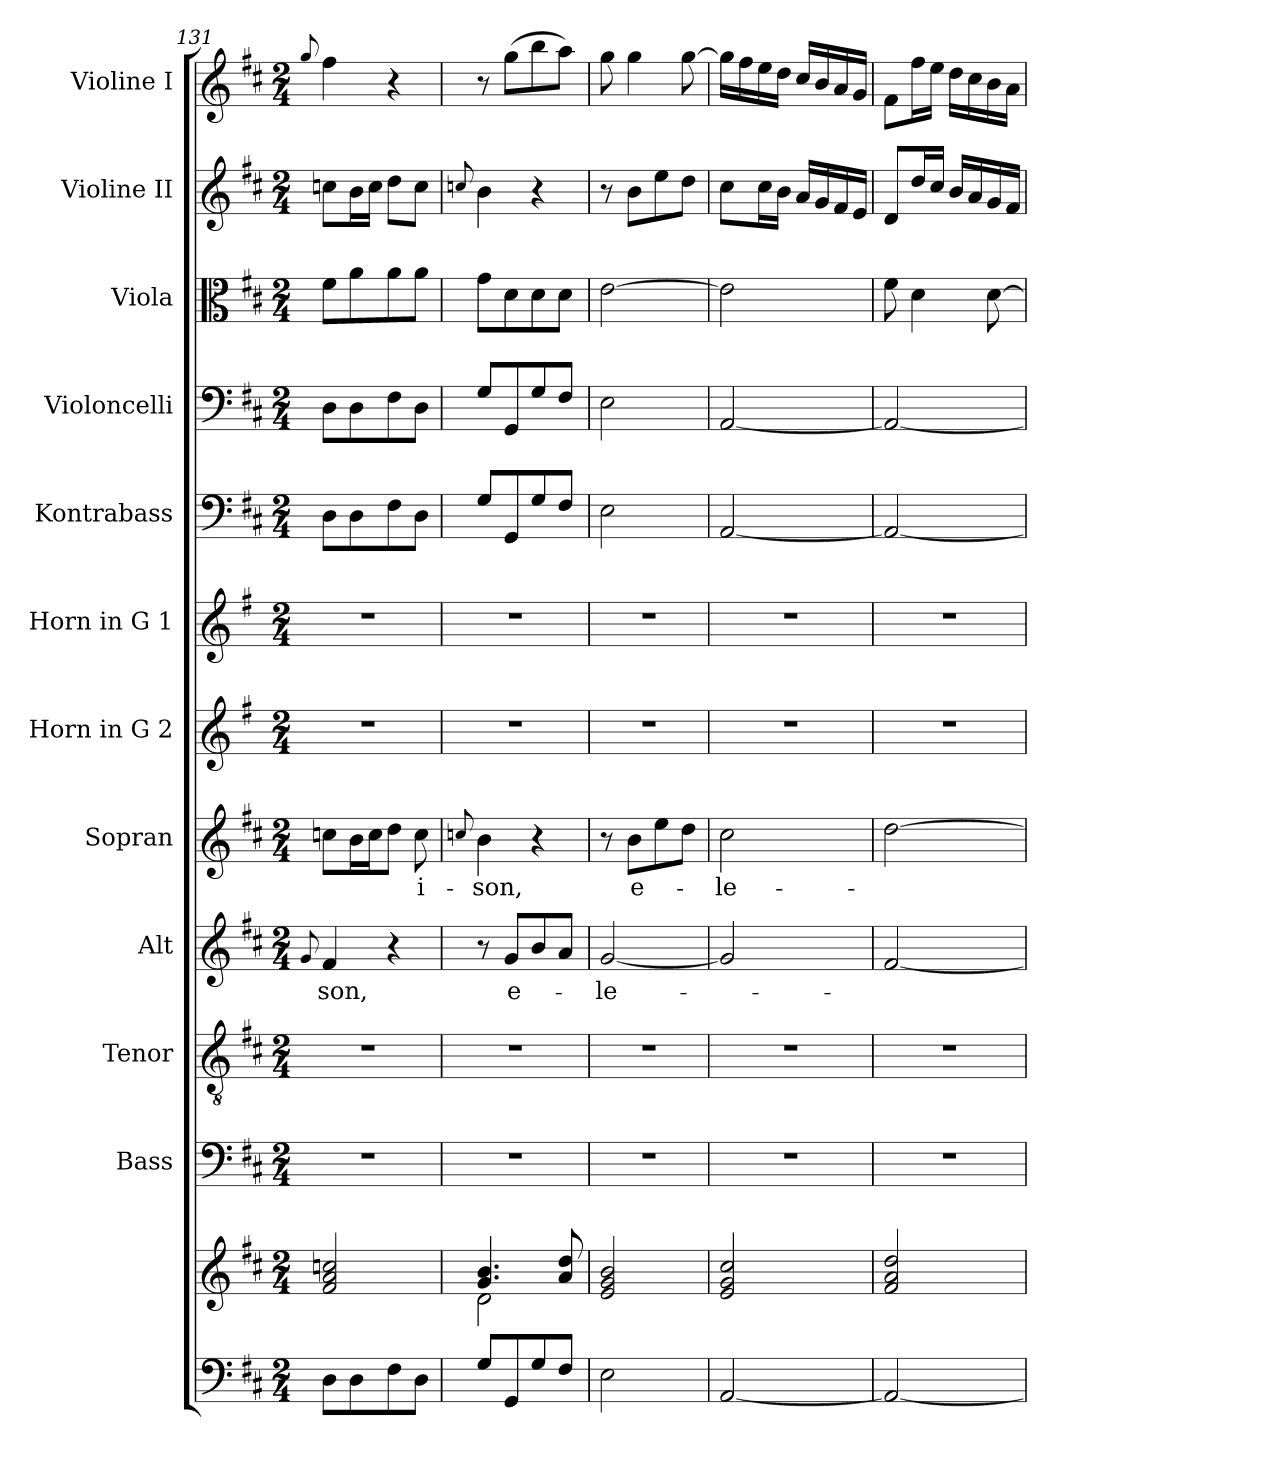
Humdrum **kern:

**kern	**kern	**kern	**kern	**kern	**text	**kern	**text	**kern	**kern	**kern	**kern	**kern	**kern	**kern
*part12	*part12	*part11	*part10	*part9	*part9	*part8	*part8	*part7	*part6	*part5	*part4	*part3	*part2	*part1
*staff13	*staff12	*staff11	*staff10	*staff9	*staff9	*staff8	*staff8	*staff7	*staff6	*staff5	*staff4	*staff3	*staff2	*staff1
*	*	*I"Bass	*I"Tenor	*I"Alt	*	*I"Sopran	*	*I"Horn in G 2	*I"Horn in G 1	*I"Kontrabass	*I"Violoncelli	*I"Viola	*I"Violine II	*I"Violine I
*	*	*I'B.	*I'T.	*I'A.	*	*I'S.	*	*I'Hrn. G 2	*I'Hrn. G 1	*I'Kb.	*I'Vc.	*I'Vla.	*I'Vl. II	*I'Vl. I
*clefF4	*clefG2	*clefF4	*clefGv2	*clefG2	*	*clefG2	*	*clefG2	*clefG2	*clefF4	*clefF4	*clefC3	*clefG2	*clefG2
*	*	*	*	*	*	*	*	*ITrd3c5	*ITrd3c5	*ITrd7c12	*	*	*	*
*k[f#c#]	*k[f#c#]	*k[f#c#]	*k[f#c#]	*k[f#c#]	*	*k[f#c#]	*	*k[f#c#]	*k[f#c#]	*k[f#c#]	*k[f#c#]	*k[f#c#]	*k[f#c#]	*k[f#c#]
*D:	*D:	*D:	*D:	*D:	*	*D:	*	*D:	*D:	*D:	*D:	*D:	*D:	*D:
*M2/4	*M2/4	*M2/4	*M2/4	*M2/4	*	*M2/4	*	*M2/4	*M2/4	*M2/4	*M2/4	*M2/4	*M2/4	*M2/4
=131	=131	=131	=131	=131	=131	=131	=131	=131	=131	=131	=131	=131	=131	=131
.	.	.	.	8qqg/	.	.	.	.	.	.	.	.	.	8qqgg/
!	!	!	!	!	!LO:LY:b	!	!	!	!	!	!	!	!	!
8D\L	2f#/ 2a/ 2ccn/	2r	2r	4f#/	-son,	8ccn\L	.	2r	2r	8DD\L	8D\L	8f#\L	8ccn\L	4ff#\
8D\	.	.	.	.	.	16b\L	.	.	.	8DD\	8D\	8a\	16b\L	.
.	.	.	.	.	.	16cc\J	.	.	.	.	.	.	16cc\JJ	.
8F#\	.	.	.	4r	.	8dd\J	.	.	.	8FF#\	8F#\	8a\	8dd\L	4r
!	!	!	!	!	!	!	!LO:LY:b	!	!	!	!	!	!	!
8D\J	.	.	.	.	.	8cc\	-i-	.	.	8DD\J	8D\J	8a\J	8cc\J	.
!!LO:PB:g=z
=132	=132	=132	=132	=132	=132	=132	=132	=132	=132	=132	=132	=132	=132	=132
.	.	.	.	.	.	8qqccn/	.	.	.	.	.	.	8qqccn/	.
*	*^	*	*	*	*	*	*	*	*	*	*	*	*	*
!	!	!	!	!	!	!	!	!LO:LY:b	!	!	!	!	!	!	!
8G/L	4.g/ 4.b/	2d\	2r	2r	8r	.	4b\	-son,	2r	2r	8GG/L	8G/L	8g\L	4b\	8r
!	!	!	!	!	!	!LO:LY:b	!	!	!	!	!	!	!	!	!
8GG/	.	.	.	.	8g/L	e-	.	.	.	.	8GGG/	8GG/	8d\	.	(>8gg\L
8G/	.	.	.	.	8b/	.	4r	.	.	.	8GG/	8G/	8d\	4r	8bb\
8F#/J	8a/ 8dd/	.	.	.	8a/J	.	.	.	.	.	8FF#/J	8F#/J	8d\J	.	8aa\J)
*	*v	*v	*	*	*	*	*	*	*	*	*	*	*	*	*
=133	=133	=133	=133	=133	=133	=133	=133	=133	=133	=133	=133	=133	=133	=133
!	!	!	!	!	!LO:LY:b	!	!	!	!	!	!	!	!	!
2E\	2e/ 2g/ 2b/	2r	2r	[2g/	-le-	8r	.	2r	2r	2EE\	2E\	[2e\	8r	8gg\
!	!	!	!	!	!	!	!LO:LY:b	!	!	!	!	!	!	!
.	.	.	.	.	.	8b\L	e-	.	.	.	.	.	8b\L	4gg\
.	.	.	.	.	.	8ee\	.	.	.	.	.	.	8ee\	.
.	.	.	.	.	.	8dd\J	.	.	.	.	.	.	8dd\J	[8gg\
=134	=134	=134	=134	=134	=134	=134	=134	=134	=134	=134	=134	=134	=134	=134
!	!	!	!	!	!	!	!LO:LY:b	!	!	!	!	!	!	!
[2AA/	2e/ 2g/ 2cc#/	2r	2r	2g/]	.	2cc#\	-le-	2r	2r	[2AAA/	[2AA/	2e\]	8cc#\L	16gg\LL]
.	.	.	.	.	.	.	.	.	.	.	.	.	.	16ff#\
.	.	.	.	.	.	.	.	.	.	.	.	.	16cc#\L	16ee\
.	.	.	.	.	.	.	.	.	.	.	.	.	16b\JJ	16dd\JJ
.	.	.	.	.	.	.	.	.	.	.	.	.	16a/LL	16cc#/LL
.	.	.	.	.	.	.	.	.	.	.	.	.	16g/	16b/
.	.	.	.	.	.	.	.	.	.	.	.	.	16f#/	16a/
.	.	.	.	.	.	.	.	.	.	.	.	.	16e/JJ	16g/JJ
=135	=135	=135	=135	=135	=135	=135	=135	=135	=135	=135	=135	=135	=135	=135
2AA/_	2f#/ 2a/ 2dd/	2r	2r	[2f#/	.	[2dd\	.	2r	2r	2AAA/_	2AA/_	8f#\	8d/L	8f#\L
.	.	.	.	.	.	.	.	.	.	.	.	4d\	16dd/L	16ff#\L
.	.	.	.	.	.	.	.	.	.	.	.	.	16cc#/JJ	16ee\JJ
.	.	.	.	.	.	.	.	.	.	.	.	.	16b/LL	16dd\LL
.	.	.	.	.	.	.	.	.	.	.	.	.	16a/	16cc#\
.	.	.	.	.	.	.	.	.	.	.	.	[8d\	16g/	16b\
.	.	.	.	.	.	.	.	.	.	.	.	.	16f#/JJ	16a\JJ
=	=	=	=	=	=	=	=	=	=	=	=	=	=	=
*-	*-	*-	*-	*-	*-	*-	*-	*-	*-	*-	*-	*-	*-	*-
